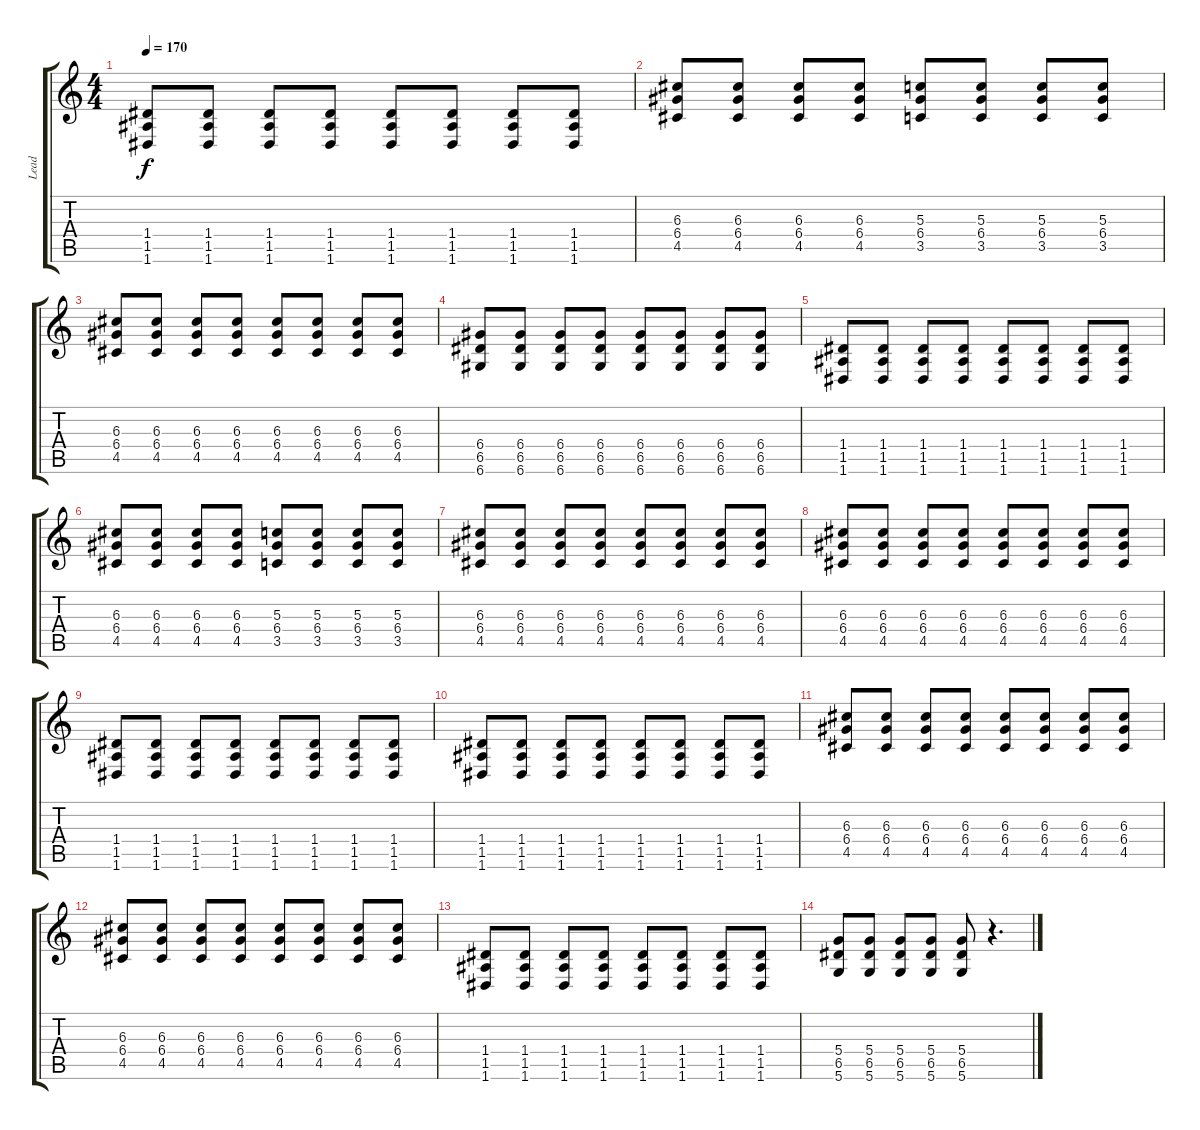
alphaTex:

\track ("Lead" "Lead") {instrument overdrivenguitar}
\staff {score tabs}
\tuning (E4 B3 G3 D3 A2 D2) {hide}
\ts (4 4)
\tempo 170
\clef g2
\ks c
(1.4 1.5 1.6).8{dy f} (1.4 1.5 1.6).8 (1.4 1.5 1.6).8 (1.4 1.5 1.6).8 (1.4 1.5 1.6).8 (1.4 1.5 1.6).8 (1.4 1.5 1.6).8 (1.4 1.5 1.6).8 |
(6.3 6.4 4.5).8 (6.3 6.4 4.5).8 (6.3 6.4 4.5).8 (6.3 6.4 4.5).8 (5.3 6.4 3.5).8 (5.3 6.4 3.5).8 (5.3 6.4 3.5).8 (5.3 6.4 3.5).8 |
(6.3 6.4 4.5).8 (6.3 6.4 4.5).8 (6.3 6.4 4.5).8 (6.3 6.4 4.5).8 (6.3 6.4 4.5).8 (6.3 6.4 4.5).8 (6.3 6.4 4.5).8 (6.3 6.4 4.5).8 |
(6.4 6.5 6.6).8 (6.4 6.5 6.6).8 (6.4 6.5 6.6).8 (6.4 6.5 6.6).8 (6.4 6.5 6.6).8 (6.4 6.5 6.6).8 (6.4 6.5 6.6).8 (6.4 6.5 6.6).8 |
(1.4 1.5 1.6).8 (1.4 1.5 1.6).8 (1.4 1.5 1.6).8 (1.4 1.5 1.6).8 (1.4 1.5 1.6).8 (1.4 1.5 1.6).8 (1.4 1.5 1.6).8 (1.4 1.5 1.6).8 |
(6.3 6.4 4.5).8 (6.3 6.4 4.5).8 (6.3 6.4 4.5).8 (6.3 6.4 4.5).8 (5.3 6.4 3.5).8 (5.3 6.4 3.5).8 (5.3 6.4 3.5).8 (5.3 6.4 3.5).8 |
(6.3 6.4 4.5).8 (6.3 6.4 4.5).8 (6.3 6.4 4.5).8 (6.3 6.4 4.5).8 (6.3 6.4 4.5).8 (6.3 6.4 4.5).8 (6.3 6.4 4.5).8 (6.3 6.4 4.5).8 |
(6.3 6.4 4.5).8 (6.3 6.4 4.5).8 (6.3 6.4 4.5).8 (6.3 6.4 4.5).8 (6.3 6.4 4.5).8 (6.3 6.4 4.5).8 (6.3 6.4 4.5).8 (6.3 6.4 4.5).8 |
(1.4 1.5 1.6).8 (1.4 1.5 1.6).8 (1.4 1.5 1.6).8 (1.4 1.5 1.6).8 (1.4 1.5 1.6).8 (1.4 1.5 1.6).8 (1.4 1.5 1.6).8 (1.4 1.5 1.6).8 |
(1.4 1.5 1.6).8 (1.4 1.5 1.6).8 (1.4 1.5 1.6).8 (1.4 1.5 1.6).8 (1.4 1.5 1.6).8 (1.4 1.5 1.6).8 (1.4 1.5 1.6).8 (1.4 1.5 1.6).8 |
(6.3 6.4 4.5).8 (6.3 6.4 4.5).8 (6.3 6.4 4.5).8 (6.3 6.4 4.5).8 (6.3 6.4 4.5).8 (6.3 6.4 4.5).8 (6.3 6.4 4.5).8 (6.3 6.4 4.5).8 |
(6.3 6.4 4.5).8 (6.3 6.4 4.5).8 (6.3 6.4 4.5).8 (6.3 6.4 4.5).8 (6.3 6.4 4.5).8 (6.3 6.4 4.5).8 (6.3 6.4 4.5).8 (6.3 6.4 4.5).8 |
(1.4 1.5 1.6).8 (1.4 1.5 1.6).8 (1.4 1.5 1.6).8 (1.4 1.5 1.6).8 (1.4 1.5 1.6).8 (1.4 1.5 1.6).8 (1.4 1.5 1.6).8 (1.4 1.5 1.6).8 |
(5.4 6.5 5.6).8 (5.4 6.5 5.6).8 (5.4 6.5 5.6).8 (5.4 6.5 5.6).8 (5.4 6.5 5.6).8 r.4{d}
